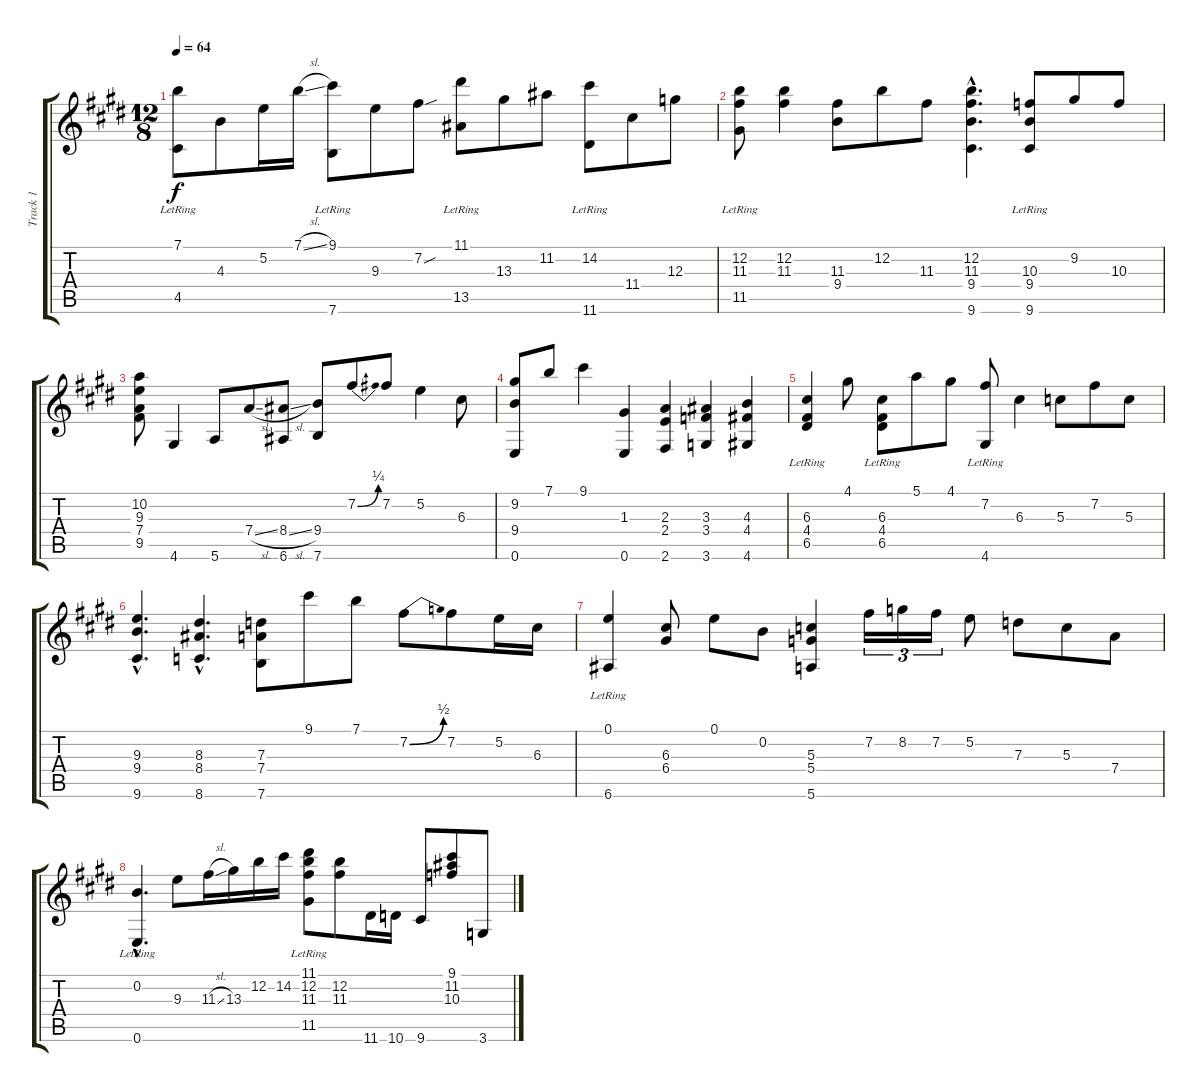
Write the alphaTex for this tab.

\track ("Track 1" "Track 1") {instrument electricguitarjazz}
\staff {score tabs}
\tuning (E4 B3 G3 D3 A2 E2) {hide}
\ts (12 8)
\tempo 64
\clef g2
\ks e
(7.1 4.5{lr}).8{dy f} 4.3.8 5.2.16 7.1{sl}.16 (9.1 7.6{lr}).8 9.3.8 7.2{sou}.8 (11.1 13.5{lr}).8 13.3.8 11.2.8 (14.2 11.6{lr}).8 11.4.8 12.3.8 |
(12.2 11.3 11.5{lr}).8 (12.2 11.3).4 (11.3 9.4).8 12.2.8 11.3.8 (12.2{hac} 11.3{hac} 9.4{hac} 9.6{hac}).4{d} (10.3 9.4 9.6{lr}).8 9.2.8 10.3.8 |
(10.2 9.3 7.4 9.5).8 4.6.4 5.6.8 7.4{sl}.8 (8.4{sl} 6.6).8 (9.4 7.6).8 7.2{be (bend 0 0 60 1)}.8 7.2.8 5.2.4 6.3.8 |
(9.2 9.4 0.6).8 7.1.8 9.1.4 (1.3 0.6).4 (2.3 2.4 2.6).4 (3.3 3.4 3.6).4 (4.3 4.4 4.6).4 |
(6.3 4.4 6.5{lr}).4 4.1.8 (6.3 4.4 6.5{lr}).8 5.1.8 4.1.8 (7.2 4.6{lr}).8 6.3.4 5.3.8 7.2.8 5.3.8 |
(9.3{hac} 9.4{hac} 9.6{hac}).4{d} (8.3{hac} 8.4{hac} 8.6{hac}).4{d} (7.3 7.4 7.6).8 9.1.8 7.1.8 7.2{be (bend 0 0 60 2)}.8 7.2.8 5.2.16 6.3.16 |
(0.1 6.6{lr}).4 (6.3 6.4).8 0.1.8 0.2.8 (5.3 5.4 5.6).4 7.2.16{tu (3 2)} 8.2.16{tu (3 2)} 7.2.16{tu (3 2)} 5.2.8 7.3.8 5.3.8 7.4.8 |
(0.2{hac} 0.6{hac lr}).4{d} 9.3.8 11.3{sl}.16 13.3.16 12.2.16 14.2.16 (11.1 12.2 11.3 11.5{lr}).8 (12.2 11.3).8 11.6.16 10.6.16 9.6.8 (9.1 11.2 10.3).8 3.6.8
